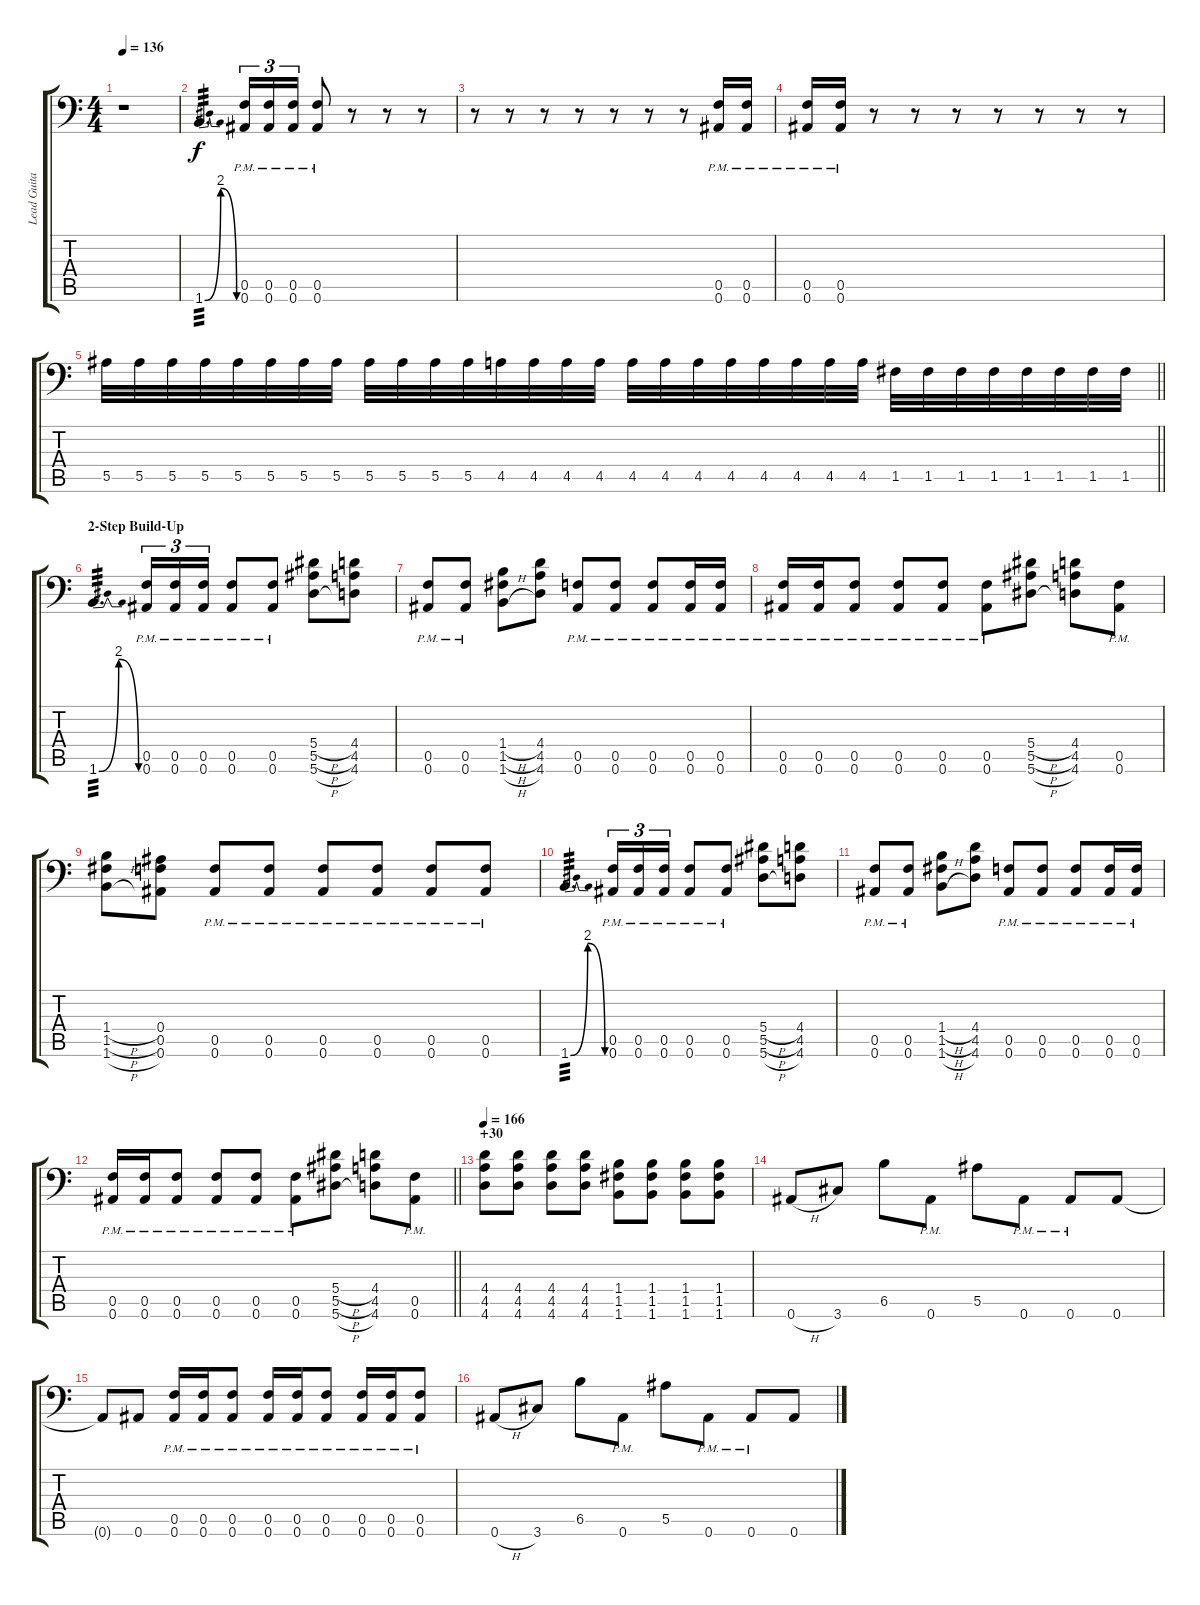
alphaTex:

\track ("Lead Guitar" "Lead Guita") {instrument distortionguitar}
\staff {score tabs}
\tuning (C4 G3 Eb3 Bb2 F2 Bb1) {hide}
\ts (4 4)
\tempo 136
\clef f4
\ks c
r.1{dy f} |
1.6{be (bendrelease 0 0 25 8 40 8 60 0)}.4{d tp 3} (0.5{pm} 0.6{pm}).16{tu (3 2)} (0.5{pm} 0.6{pm}).16{tu (3 2)} (0.5{pm} 0.6{pm}).16{tu (3 2)} (0.5{pm} 0.6{pm}).8 r.8 r.8 r.8 |
r.8 r.8 r.8 r.8 r.8 r.8 r.8 (0.5{pm} 0.6{pm}).16 (0.5{pm} 0.6{pm}).16 |
(0.5{pm} 0.6{pm}).16 (0.5{pm} 0.6{pm}).16 r.8 r.8 r.8 r.8 r.8 r.8 r.8 |
\barLineRight lightlight
5.5.32 5.5.32 5.5.32 5.5.32 5.5.32 5.5.32 5.5.32 5.5.32 5.5.32 5.5.32 5.5.32 5.5.32 4.5.32 4.5.32 4.5.32 4.5.32 4.5.32 4.5.32 4.5.32 4.5.32 4.5.32 4.5.32 4.5.32 4.5.32 1.5.32 1.5.32 1.5.32 1.5.32 1.5.32 1.5.32 1.5.32 1.5.32 |
\section ("" "2-Step Build-Up")
1.6{be (bendrelease 0 0 25 8 40 8 60 0)}.4{d tp 3} (0.5{pm} 0.6{pm}).16{tu (3 2)} (0.5{pm} 0.6{pm}).16{tu (3 2)} (0.5{pm} 0.6{pm}).16{tu (3 2)} (0.5{pm} 0.6{pm}).8 (0.5{pm} 0.6{pm}).8 (5.4{h} 5.5{h} 5.6{h}).8 (4.4 4.5 4.6).8 |
(0.5{pm} 0.6{pm}).8 (0.5{pm} 0.6{pm}).8 (1.4{h} 1.5{h} 1.6{h}).8 (4.4 4.5 4.6).8 (0.5{pm} 0.6{pm}).8 (0.5{pm} 0.6{pm}).8 (0.5{pm} 0.6{pm}).8 (0.5{pm} 0.6{pm}).16 (0.5{pm} 0.6{pm}).16 |
(0.5{pm} 0.6{pm}).16 (0.5{pm} 0.6{pm}).16 (0.5{pm} 0.6{pm}).8 (0.5{pm} 0.6{pm}).8 (0.5{pm} 0.6{pm}).8 (0.5{pm} 0.6{pm}).8 (5.4{h} 5.5{h} 5.6{h}).8 (4.4 4.5 4.6).8 (0.5{pm} 0.6{pm}).8 |
(1.4{h} 1.5{h} 1.6{h}).8 (0.4 0.5 0.6).8 (0.5{pm} 0.6{pm}).8 (0.5{pm} 0.6{pm}).8 (0.5{pm} 0.6{pm}).8 (0.5{pm} 0.6{pm}).8 (0.5{pm} 0.6{pm}).8 (0.5{pm} 0.6{pm}).8 |
1.6{be (bendrelease 0 0 25 8 40 8 60 0)}.4{d tp 3} (0.5{pm} 0.6{pm}).16{tu (3 2)} (0.5{pm} 0.6{pm}).16{tu (3 2)} (0.5{pm} 0.6{pm}).16{tu (3 2)} (0.5{pm} 0.6{pm}).8 (0.5{pm} 0.6{pm}).8 (5.4{h} 5.5{h} 5.6{h}).8 (4.4 4.5 4.6).8 |
(0.5{pm} 0.6{pm}).8 (0.5{pm} 0.6{pm}).8 (1.4{h} 1.5{h} 1.6{h}).8 (4.4 4.5 4.6).8 (0.5{pm} 0.6{pm}).8 (0.5{pm} 0.6{pm}).8 (0.5{pm} 0.6{pm}).8 (0.5{pm} 0.6{pm}).16 (0.5{pm} 0.6{pm}).16 |
\barLineRight lightlight
(0.5{pm} 0.6{pm}).16 (0.5{pm} 0.6{pm}).16 (0.5{pm} 0.6{pm}).8 (0.5{pm} 0.6{pm}).8 (0.5{pm} 0.6{pm}).8 (0.5{pm} 0.6{pm}).8 (5.4{h} 5.5{h} 5.6{h}).8 (4.4 4.5 4.6).8 (0.5{pm} 0.6{pm}).8 |
\section ("" "+30")
\tempo 166
(4.4 4.5 4.6).8 (4.4 4.5 4.6).8 (4.4 4.5 4.6).8 (4.4 4.5 4.6).8 (1.4 1.5 1.6).8 (1.4 1.5 1.6).8 (1.4 1.5 1.6).8 (1.4 1.5 1.6).8 |
0.6{h}.8 3.6.8 6.5.8 0.6{pm}.8 5.5.8 0.6{pm}.8 0.6{pm}.8 0.6.8 |
0.6{t}.8 0.6.8 (0.5{pm} 0.6{pm}).16 (0.5{pm} 0.6{pm}).16 (0.5{pm} 0.6{pm}).8 (0.5{pm} 0.6{pm}).16 (0.5{pm} 0.6{pm}).16 (0.5{pm} 0.6{pm}).8 (0.5{pm} 0.6{pm}).16 (0.5{pm} 0.6{pm}).16 (0.5{pm} 0.6{pm}).8 |
0.6{h}.8 3.6.8 6.5.8 0.6{pm}.8 5.5.8 0.6{pm}.8 0.6{pm}.8 0.6.8
